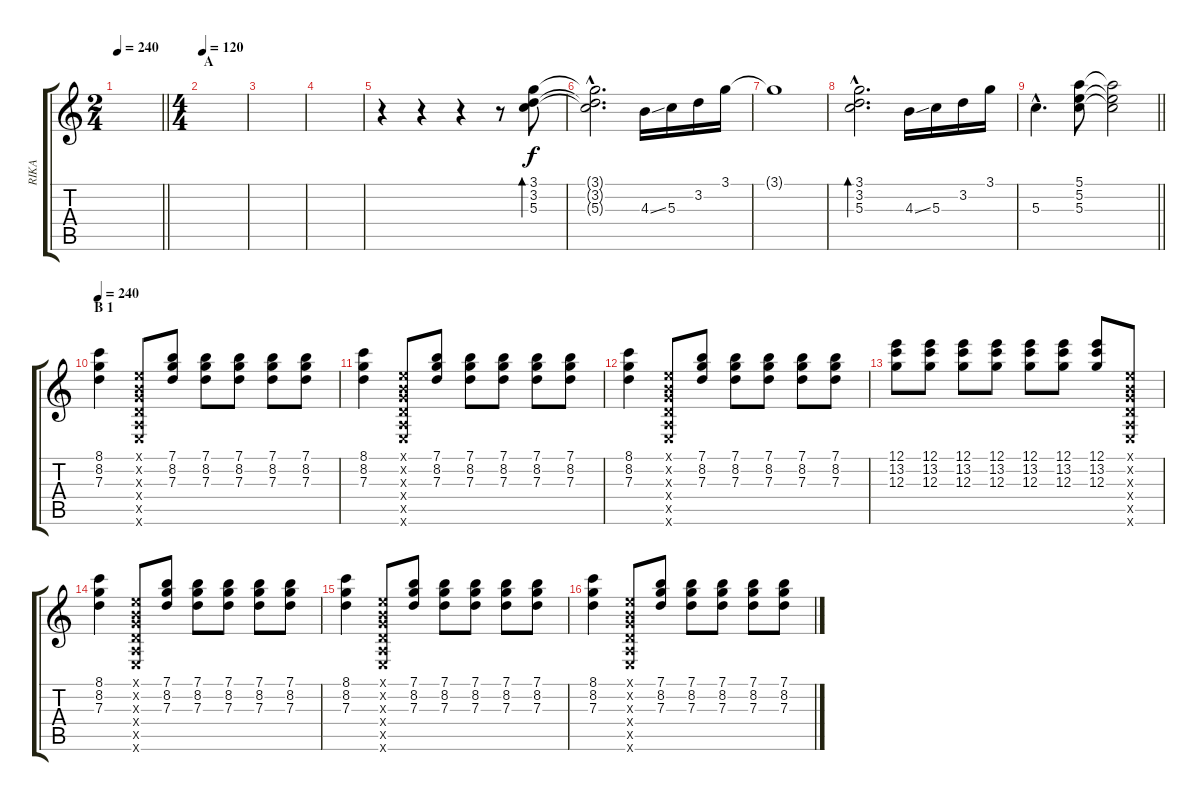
\track ("RIKA" "RIKA") {instrument distortionguitar}
\staff {score tabs}
\tuning (E4 B3 G3 D3 A2 E2) {hide}
\ts (2 4)
\tempo 240
\clef g2
\barLineRight lightlight
\ks c
|
\ts (4 4)
\section ("" "A")
\tempo 120
|
|
|
r.4{volume 12 instrument electricguitarclean} r.4 r.4 r.8 (3.1 3.2 5.3).8{bd 120} |
(3.1{hac t} 3.2{hac t} 5.3{hac t}).2{d} 4.3{ss}.16 5.3.16 3.2.16 3.1.16 |
3.1{t}.1 |
(3.1{hac} 3.2{hac} 5.3{hac}).2{d bd 120} 4.3{ss}.16 5.3.16 3.2.16 3.1.16 |
\barLineRight lightlight
5.3{hac}.4{d} (5.1 5.2 5.3).8 (5.1{t} 5.2{t} 5.3{t}).2{volume 8 balance 13 instrument distortionguitar} |
\section ("" "B 1")
\tempo 240
(8.1 8.2 7.3).4 (0.1{x} 0.2{x} 0.3{x} 0.4{x} 0.5{x} 0.6{x}).8 (7.1 8.2 7.3).8 (7.1 8.2 7.3).8 (7.1 8.2 7.3).8 (7.1 8.2 7.3).8 (7.1 8.2 7.3).8 |
(8.1 8.2 7.3).4 (0.1{x} 0.2{x} 0.3{x} 0.4{x} 0.5{x} 0.6{x}).8 (7.1 8.2 7.3).8 (7.1 8.2 7.3).8 (7.1 8.2 7.3).8 (7.1 8.2 7.3).8 (7.1 8.2 7.3).8 |
(8.1 8.2 7.3).4 (0.1{x} 0.2{x} 0.3{x} 0.4{x} 0.5{x} 0.6{x}).8 (7.1 8.2 7.3).8 (7.1 8.2 7.3).8 (7.1 8.2 7.3).8 (7.1 8.2 7.3).8 (7.1 8.2 7.3).8 |
(12.1 13.2 12.3).8 (12.1 13.2 12.3).8 (12.1 13.2 12.3).8 (12.1 13.2 12.3).8 (12.1 13.2 12.3).8 (12.1 13.2 12.3).8 (12.1 13.2 12.3).8 (0.1{x} 0.2{x} 0.3{x} 0.4{x} 0.5{x} 0.6{x}).8 |
(8.1 8.2 7.3).4 (0.1{x} 0.2{x} 0.3{x} 0.4{x} 0.5{x} 0.6{x}).8 (7.1 8.2 7.3).8 (7.1 8.2 7.3).8 (7.1 8.2 7.3).8 (7.1 8.2 7.3).8 (7.1 8.2 7.3).8 |
(8.1 8.2 7.3).4 (0.1{x} 0.2{x} 0.3{x} 0.4{x} 0.5{x} 0.6{x}).8 (7.1 8.2 7.3).8 (7.1 8.2 7.3).8 (7.1 8.2 7.3).8 (7.1 8.2 7.3).8 (7.1 8.2 7.3).8 |
(8.1 8.2 7.3).4 (0.1{x} 0.2{x} 0.3{x} 0.4{x} 0.5{x} 0.6{x}).8 (7.1 8.2 7.3).8 (7.1 8.2 7.3).8 (7.1 8.2 7.3).8 (7.1 8.2 7.3).8 (7.1 8.2 7.3).8
